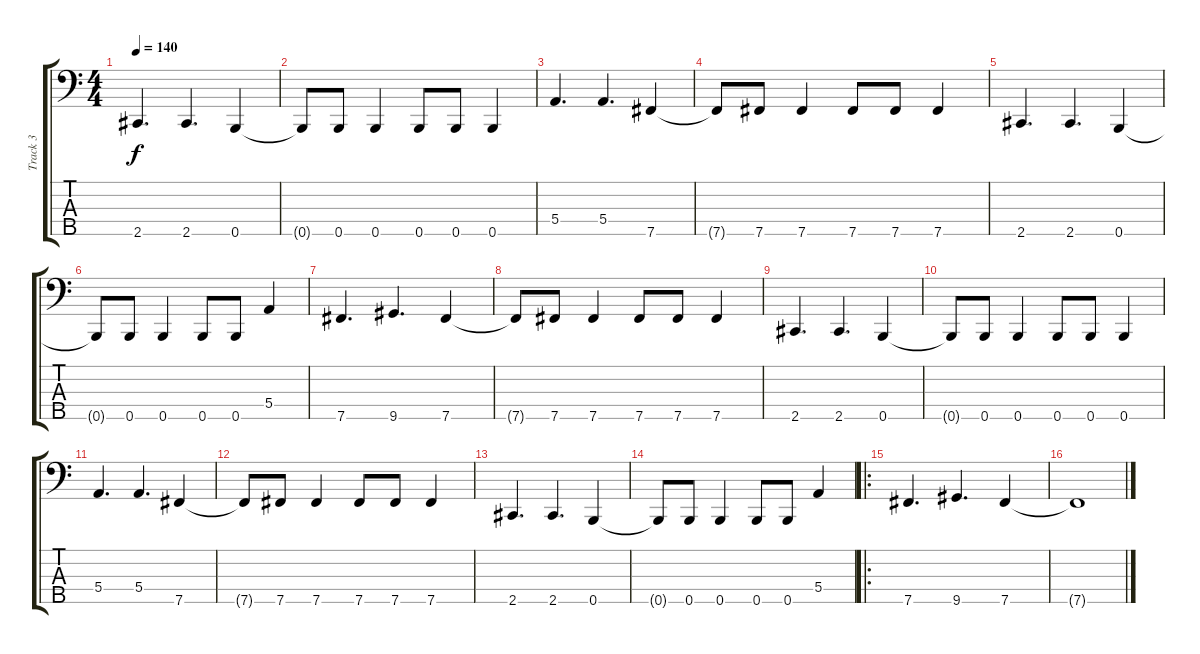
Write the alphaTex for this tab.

\track ("Track 3" "Track 3") {instrument electricbassfinger}
\staff {score tabs}
\tuning (G2 D2 A1 E1 B0) {hide}
\ts (4 4)
\tempo 140
\clef f4
\ks c
2.5.4{d dy f} 2.5.4{d} 0.5.4 |
0.5{t}.8 0.5.8 0.5.4 0.5.8 0.5.8 0.5.4 |
5.4.4{d} 5.4.4{d} 7.5.4 |
7.5{t}.8 7.5.8 7.5.4 7.5.8 7.5.8 7.5.4 |
2.5.4{d} 2.5.4{d} 0.5.4 |
0.5{t}.8 0.5.8 0.5.4 0.5.8 0.5.8 5.4.4 |
7.5.4{d} 9.5.4{d} 7.5.4 |
7.5{t}.8 7.5.8 7.5.4 7.5.8 7.5.8 7.5.4 |
2.5.4{d} 2.5.4{d} 0.5.4 |
0.5{t}.8 0.5.8 0.5.4 0.5.8 0.5.8 0.5.4 |
5.4.4{d} 5.4.4{d} 7.5.4 |
7.5{t}.8 7.5.8 7.5.4 7.5.8 7.5.8 7.5.4 |
2.5.4{d} 2.5.4{d} 0.5.4 |
0.5{t}.8 0.5.8 0.5.4 0.5.8 0.5.8 5.4.4 |
\ro
7.5.4{d} 9.5.4{d} 7.5.4 |
7.5{t}.1
